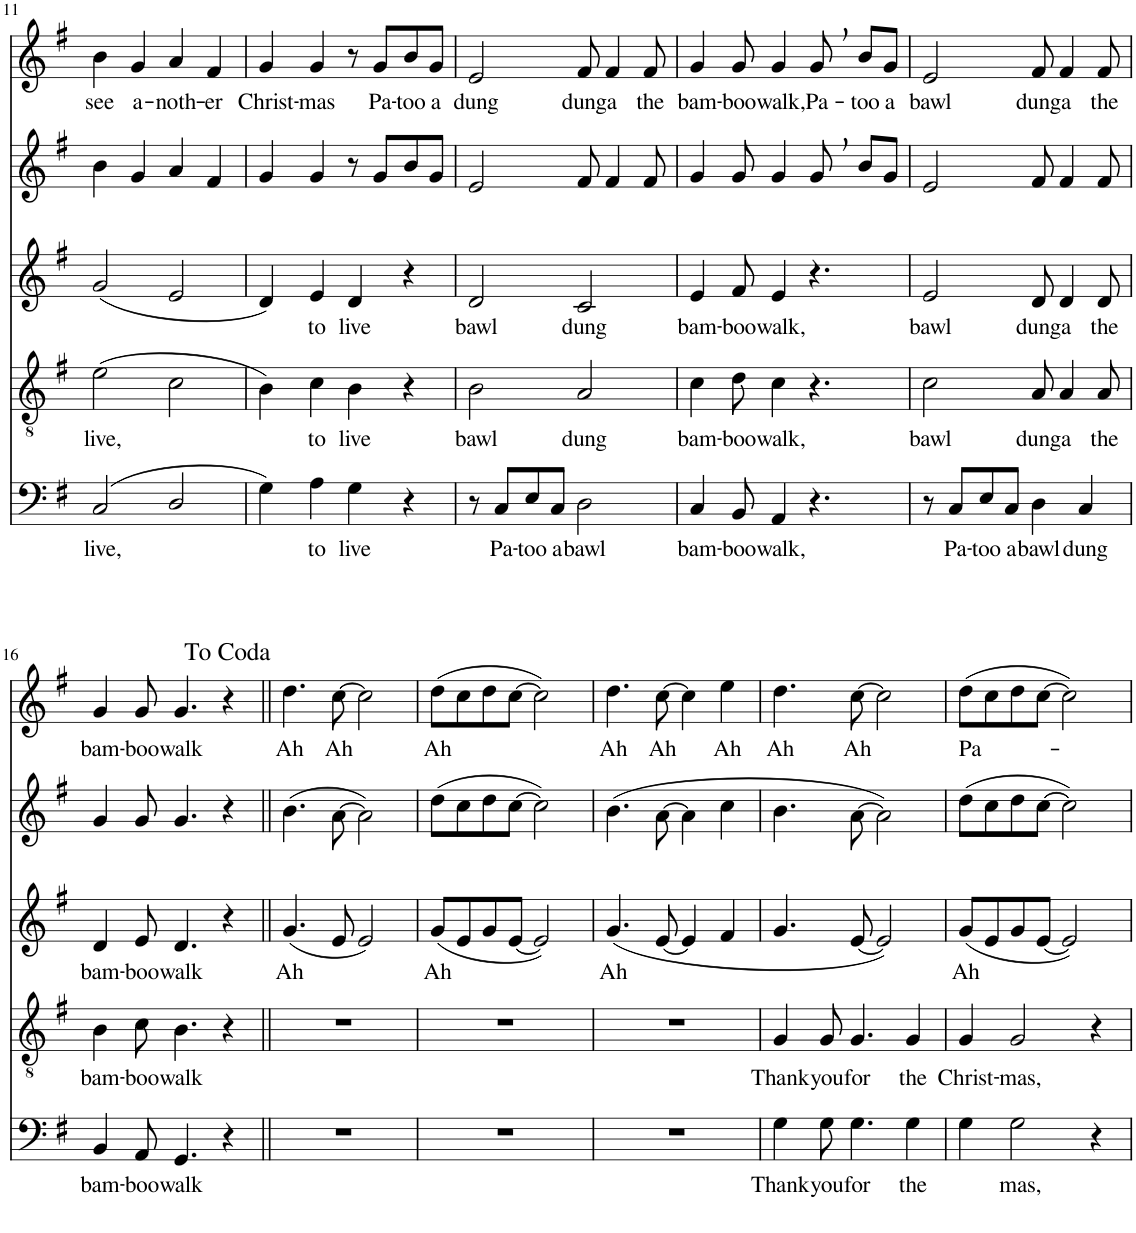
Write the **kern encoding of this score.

**kern	**text	**kern	**text	**kern	**text	**kern	**kern	**text
*part5	*part5	*part4	*part4	*part3	*part3	*part2	*part1	*part1
*staff5	*staff5	*staff4	*staff4	*staff3	*staff3	*staff2	*staff1	*staff1
*I"Bassi	*	*I"Tenori	*	*I"Contralti	*	*I"Soprani II	*I"Soprani I	*
!!LO:PB:g=z
*clefF4	*	*clefGv2	*	*clefG2	*	*clefG2	*clefG2	*
*k[f#]	*	*k[f#]	*	*k[f#]	*	*k[f#]	*k[f#]	*
*G:	*	*G:	*	*G:	*	*G:	*G:	*
*M4/4	*	*M4/4	*	*M4/4	*	*M4/4	*M4/4	*
*met(c)	*	*met(c)	*	*met(c)	*	*met(c)	*met(c)	*
=11	=11	=11	=11	=11	=11	=11	=11	=11
!	!LO:LY:b	!	!LO:LY:b	!	!	!	!	!LO:LY:b
(2C/	live,	(2e\	live,	(2g/	.	4b\	4b\	see
!	!	!	!	!	!	!	!	!LO:LY:b
.	.	.	.	.	.	4g/	4g/	a-
!	!	!	!	!	!	!	!	!LO:LY:b
2D/	.	2c\	.	2e/	.	4a/	4a/	-noth-
!	!	!	!	!	!	!	!	!LO:LY:b
.	.	.	.	.	.	4f#/	4f#/	-er
=12	=12	=12	=12	=12	=12	=12	=12	=12
!	!	!	!	!	!	!	!	!LO:LY:b
4G\)	.	4B\)	.	4d/)	.	4g/	4g/	Christ-
!	!LO:LY:b	!	!LO:LY:b	!	!LO:LY:b	!	!	!LO:LY:b
4A\	to	4c\	to	4e/	to	4g/	4g/	-mas
!	!LO:LY:b	!	!LO:LY:b	!	!LO:LY:b	!	!	!
4G\	live	4B\	live	4d/	live	8r	8r	.
!	!	!	!	!	!	!	!	!LO:LY:b
.	.	.	.	.	.	8g/L	8g/L	Pa-
!	!	!	!	!	!	!	!	!LO:LY:b
4r	.	4r	.	4r	.	8b/	8b/	-too
!	!	!	!	!	!	!	!	!LO:LY:b
.	.	.	.	.	.	8g/J	8g/J	a
=13	=13	=13	=13	=13	=13	=13	=13	=13
!	!	!	!LO:LY:b	!	!LO:LY:b	!	!	!LO:LY:b
8r	.	2B\	bawl	2d/	bawl	2e/	2e/	dung
!	!LO:LY:b	!	!	!	!	!	!	!
8C/L	Pa-	.	.	.	.	.	.	.
!	!LO:LY:b	!	!	!	!	!	!	!
8E/	-too	.	.	.	.	.	.	.
!	!LO:LY:b	!	!	!	!	!	!	!
8C/J	a	.	.	.	.	.	.	.
!	!LO:LY:b	!	!LO:LY:b	!	!LO:LY:b	!	!	!LO:LY:b
2D\	bawl	2A/	dung	2c/	dung	8f#/	8f#/	dung
!	!	!	!	!	!	!	!	!LO:LY:b
.	.	.	.	.	.	4f#/	4f#/	a
!	!	!	!	!	!	!	!	!LO:LY:b
.	.	.	.	.	.	8f#/	8f#/	the
=14	=14	=14	=14	=14	=14	=14	=14	=14
!	!LO:LY:b	!	!LO:LY:b	!	!LO:LY:b	!	!	!LO:LY:b
4C/	bam-	4c\	bam-	4e/	bam-	4g/	4g/	bam-
!	!LO:LY:b	!	!LO:LY:b	!	!LO:LY:b	!	!	!LO:LY:b
8BB/	-boo	8d\	-boo	8f#/	-boo	8g/	8g/	-boo
!	!LO:LY:b	!	!LO:LY:b	!	!LO:LY:b	!	!	!LO:LY:b
4AA/	walk,	4c\	walk,	4e/	walk,	4g/	4g/	walk,
!	!	!	!	!	!	!	!	!LO:LY:b
4.r	.	4.r	.	4.r	.	8g,/	8g,/	Pa-
!	!	!	!	!	!	!	!	!LO:LY:b
.	.	.	.	.	.	8b/L	8b/L	-too
!	!	!	!	!	!	!	!	!LO:LY:b
.	.	.	.	.	.	8g/J	8g/J	a
=15	=15	=15	=15	=15	=15	=15	=15	=15
!	!	!	!LO:LY:b	!	!LO:LY:b	!	!	!LO:LY:b
8r	.	2c\	bawl	2e/	bawl	2e/	2e/	bawl
!	!LO:LY:b	!	!	!	!	!	!	!
8C/L	Pa-	.	.	.	.	.	.	.
!	!LO:LY:b	!	!	!	!	!	!	!
8E/	-too	.	.	.	.	.	.	.
!	!LO:LY:b	!	!	!	!	!	!	!
8C/J	a	.	.	.	.	.	.	.
!	!LO:LY:b	!	!LO:LY:b	!	!LO:LY:b	!	!	!LO:LY:b
4D\	bawl	8A/	dung	8d/	dung	8f#/	8f#/	dung
!	!	!	!LO:LY:b	!	!LO:LY:b	!	!	!LO:LY:b
.	.	4A/	a	4d/	a	4f#/	4f#/	a
!	!LO:LY:b	!	!	!	!	!	!	!
4C/	dung	.	.	.	.	.	.	.
!	!	!	!LO:LY:b	!	!LO:LY:b	!	!	!LO:LY:b
.	.	8A/	the	8d/	the	8f#/	8f#/	the
!!LO:LB:g=z
=16	=16	=16	=16	=16	=16	=16	=16	=16
!	!LO:LY:b	!	!LO:LY:b	!	!LO:LY:b	!	!	!LO:LY:b
4BB/	bam-	4B\	bam-	4d/	bam-	4g/	4g/	bam-
!	!LO:LY:b	!	!LO:LY:b	!	!LO:LY:b	!	!	!LO:LY:b
8AA/	-boo	8c\	-boo	8e/	-boo	8g/	8g/	-boo
!	!LO:LY:b	!	!LO:LY:b	!	!LO:LY:b	!	!	!LO:LY:b
4.GG/	walk	4.B\	walk	4.d/	walk	4.g/	4.g/	walk
4r	.	4r	.	4r	.	4r	4r	.
=17||	=17||	=17||	=17||	=17||	=17||	=17||	=17||	=17||
!	!	!	!	!	!LO:LY:b	!	!	!LO:LY:b
1r	.	1r	.	(4.g/	Ah	(4.b\	4.dd\	Ah
!	!	!	!	!	!	!	!	!LO:LY:b
.	.	.	.	8e/	.	[8a\	[8cc\	Ah
.	.	.	.	2e/)	.	2a\])	2cc\]	.
=18	=18	=18	=18	=18	=18	=18	=18	=18
!	!	!	!	!	!LO:LY:b	!	!	!LO:LY:b
1r	.	1r	.	(8g/L	Ah	(8dd\L	(8dd\L	Ah
.	.	.	.	8e/	.	8cc\	8cc\	.
.	.	.	.	8g/	.	8dd\	8dd\	.
.	.	.	.	[8e/J	.	[8cc\J	[8cc\J	.
.	.	.	.	2e/])	.	2cc\])	2cc\])	.
=19	=19	=19	=19	=19	=19	=19	=19	=19
!	!	!	!	!	!LO:LY:b	!	!	!LO:LY:b
1r	.	1r	.	(4.g/	Ah	(4.b\	4.dd\	Ah
!	!	!	!	!	!	!	!	!LO:LY:b
.	.	.	.	[8e/	.	[8a\	[8cc\	Ah
.	.	.	.	4e/]	.	4a\]	4cc\]	.
!	!	!	!	!	!	!	!	!LO:LY:b
.	.	.	.	4f#/	.	4cc\	4ee\	Ah
=20	=20	=20	=20	=20	=20	=20	=20	=20
!	!LO:LY:b	!	!LO:LY:b	!	!	!	!	!LO:LY:b
4G\	Thank	4G/	Thank	4.g/	.	4.b\	4.dd\	Ah
!	!LO:LY:b	!	!LO:LY:b	!	!	!	!	!
8G\	you	8G/	you	.	.	.	.	.
!	!LO:LY:b	!	!LO:LY:b	!	!	!	!	!LO:LY:b
4.G\	for	4.G/	for	[8e/	.	[8a\	[8cc\	Ah
.	.	.	.	2e/])	.	2a\])	2cc\]	.
!	!LO:LY:b	!	!LO:LY:b	!	!	!	!	!
4G\	the	4G/	the	.	.	.	.	.
=21	=21	=21	=21	=21	=21	=21	=21	=21
!	!	!	!LO:LY:b	!	!LO:LY:b	!	!	!LO:LY:b
4G\	.	4G/	Christ-	(8g/L	Ah	(8dd\L	(8dd\L	Pa-
.	.	.	.	8e/	.	8cc\	8cc\	.
!	!LO:LY:b	!	!LO:LY:b	!	!	!	!	!
2G\	-mas,	2G/	-mas,	8g/	.	8dd\	8dd\	.
.	.	.	.	[8e/J	.	[8cc\J	[8cc\J	.
.	.	.	.	2e/])	.	2cc\])	2cc\])	.
4r	.	4r	.	.	.	.	.	.
=	=	=	=	=	=	=	=	=
*-	*-	*-	*-	*-	*-	*-	*-	*-
